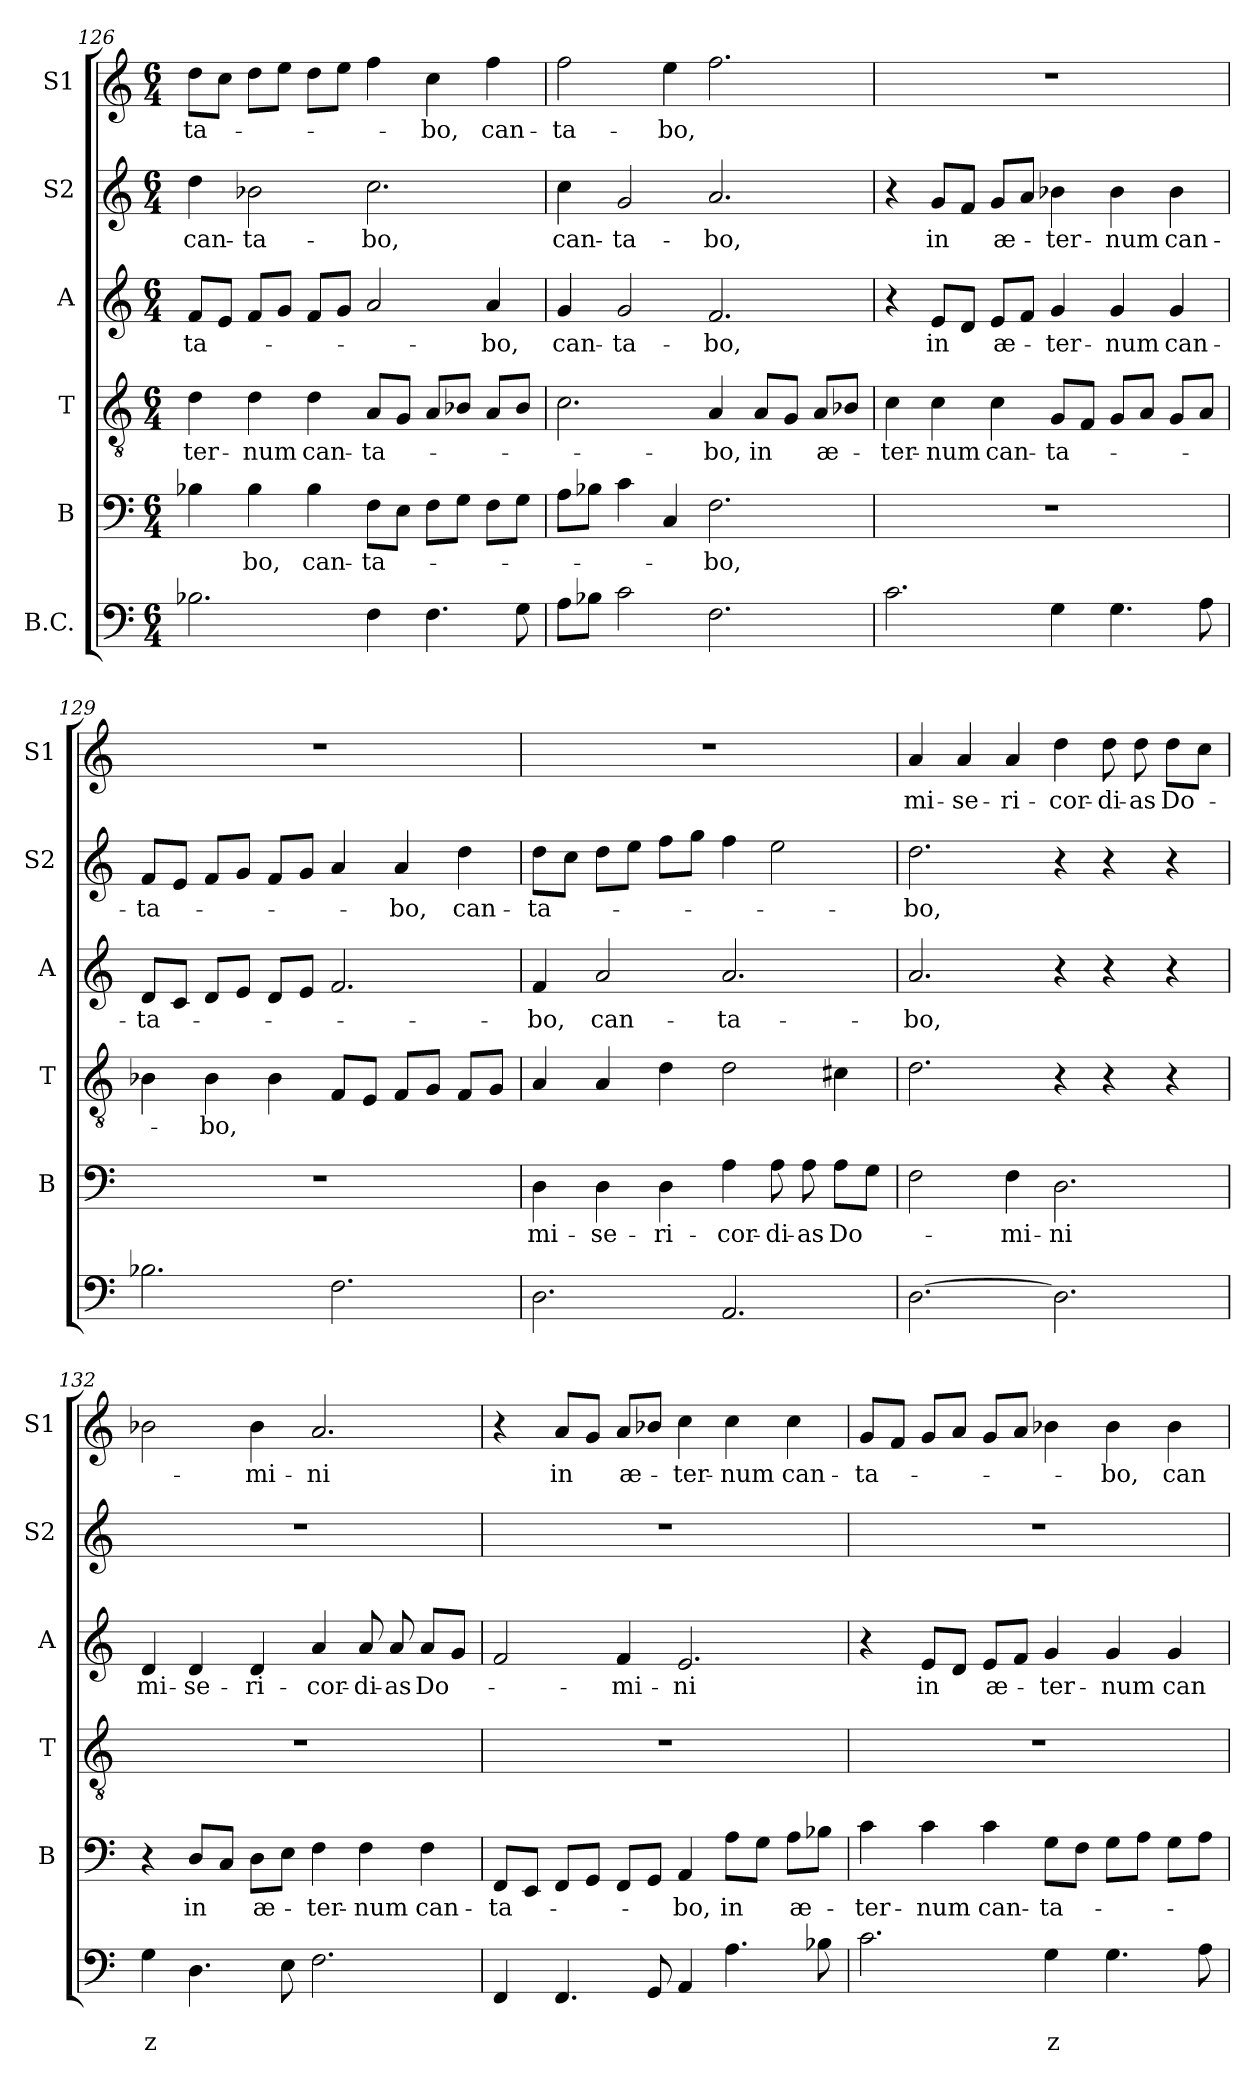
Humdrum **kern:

**kern	**text	**text	**kern	**text	**kern	**text	**kern	**text	**kern	**text	**kern	**text
*part6	*part6	*part6	*part5	*part5	*part4	*part4	*part3	*part3	*part2	*part2	*part1	*part1
*staff6	*staff6	*staff6	*staff5	*staff5	*staff4	*staff4	*staff3	*staff3	*staff2	*staff2	*staff1	*staff1
*I"B.C.	*	*	*I"B	*	*I"T	*	*I"A	*	*I"S2	*	*I"S1	*
*	*	*	*I'B	*	*I'T	*	*I'A	*	*I'S2	*	*I'S1	*
*clefF4	*	*	*clefF4	*	*clefGv2	*	*clefG2	*	*clefG2	*	*clefG2	*
*k[]	*	*	*k[]	*	*k[]	*	*k[]	*	*k[]	*	*k[]	*
*C:	*	*	*C:	*	*C:	*	*C:	*	*C:	*	*C:	*
*M6/4	*	*	*M6/4	*	*M6/4	*	*M6/4	*	*M6/4	*	*M6/4	*
=126	=126	=126	=126	=126	=126	=126	=126	=126	=126	=126	=126	=126
!	!	!	!	!	!	!LO:LY:b	!	!LO:LY:b	!	!LO:LY:b	!	!LO:LY:b
2.B-X\	.	.	4B-X\	.	4d\	-ter-	8f/L	-ta-	4dd\	can-	8dd\L	-ta-
.	.	.	.	.	.	.	8e/J	.	.	.	8cc\J	.
!	!	!	!	!LO:LY:b	!	!LO:LY:b	!	!	!	!LO:LY:b	!	!
.	.	.	4B-\	-bo,	4d\	-num	8f/L	.	2b-X\	-ta-	8dd\L	.
.	.	.	.	.	.	.	8g/J	.	.	.	8ee\J	.
!	!	!	!	!LO:LY:b	!	!LO:LY:b	!	!	!	!	!	!
.	.	.	4B-\	can-	4d\	can-	8f/L	.	.	.	8dd\L	.
.	.	.	.	.	.	.	8g/J	.	.	.	8ee\J	.
!	!	!	!	!LO:LY:b	!	!LO:LY:b	!	!	!	!LO:LY:b	!	!
4F\	.	.	8F\L	-ta-	8A/L	-ta-	2a/	.	2.cc\	-bo,	4ff\	.
.	.	.	8E\J	.	8G/J	.	.	.	.	.	.	.
!	!	!	!	!	!	!	!	!	!	!	!	!LO:LY:b
4.F\	.	.	8F\L	.	8A/L	.	.	.	.	.	4cc\	-bo,
.	.	.	8G\J	.	8B-X/J	.	.	.	.	.	.	.
!	!	!	!	!	!	!	!	!LO:LY:b	!	!	!	!LO:LY:b
.	.	.	8F\L	.	8A/L	.	4a/	-bo,	.	.	4ff\	can-
8G\	.	.	8G\J	.	8B-/J	.	.	.	.	.	.	.
!!LO:PB:g=z
=127	=127	=127	=127	=127	=127	=127	=127	=127	=127	=127	=127	=127
!	!	!	!	!	!	!	!	!LO:LY:b	!	!LO:LY:b	!	!LO:LY:b
8A\L	.	.	8A\L	.	2.c\	.	4g/	can-	4cc\	can-	2ff\	-ta-
8B-X\J	.	.	8B-X\J	.	.	.	.	.	.	.	.	.
!	!	!	!	!	!	!	!	!LO:LY:b	!	!LO:LY:b	!	!
2c\	.	.	4c\	.	.	.	2g/	-ta-	2g/	-ta-	.	.
!	!	!	!	!	!	!	!	!	!	!	!	!LO:LY:b
.	.	.	4C/	.	.	.	.	.	.	.	4ee\	-bo,
!	!	!	!	!LO:LY:b	!	!LO:LY:b	!	!LO:LY:b	!	!LO:LY:b	!	!
2.F\	.	.	2.F\	-bo,	4A/	-bo,	2.f/	-bo,	2.a/	-bo,	2.ff\	.
!	!	!	!	!	!	!LO:LY:b	!	!	!	!	!	!
.	.	.	.	.	8A/L	in	.	.	.	.	.	.
.	.	.	.	.	8G/J	.	.	.	.	.	.	.
!	!	!	!	!	!	!LO:LY:b	!	!	!	!	!	!
.	.	.	.	.	8A/L	æ-	.	.	.	.	.	.
.	.	.	.	.	8B-X/J	.	.	.	.	.	.	.
=128	=128	=128	=128	=128	=128	=128	=128	=128	=128	=128	=128	=128
!	!	!	!	!	!	!LO:LY:b	!	!	!	!	!	!
2.c\	.	.	1.r	.	4c\	-ter-	4r	.	4r	.	1.r	.
!	!	!	!	!	!	!LO:LY:b	!	!LO:LY:b	!	!LO:LY:b	!	!
.	.	.	.	.	4c\	-num	8e/L	in	8g/L	in	.	.
.	.	.	.	.	.	.	8d/J	.	8f/J	.	.	.
!	!	!	!	!	!	!LO:LY:b	!	!LO:LY:b	!	!LO:LY:b	!	!
.	.	.	.	.	4c\	can-	8e/L	æ-	8g/L	æ-	.	.
.	.	.	.	.	.	.	8f/J	.	8a/J	.	.	.
!	!	!	!	!	!	!LO:LY:b	!	!LO:LY:b	!	!LO:LY:b	!	!
4G\	.	.	.	.	8G/L	-ta-	4g/	-ter-	4b-X\	-ter-	.	.
.	.	.	.	.	8F/J	.	.	.	.	.	.	.
!	!	!	!	!	!	!	!	!LO:LY:b	!	!LO:LY:b	!	!
4.G\	.	.	.	.	8G/L	.	4g/	-num	4b-\	-num	.	.
.	.	.	.	.	8A/J	.	.	.	.	.	.	.
!	!	!	!	!	!	!	!	!LO:LY:b	!	!LO:LY:b	!	!
.	.	.	.	.	8G/L	.	4g/	can-	4b-\	can-	.	.
8A\	.	.	.	.	8A/J	.	.	.	.	.	.	.
=129	=129	=129	=129	=129	=129	=129	=129	=129	=129	=129	=129	=129
!	!	!	!	!	!	!	!	!LO:LY:b	!	!LO:LY:b	!	!
2.B-X\	.	.	1.r	.	4B-X\	.	8d/L	-ta-	8f/L	-ta-	1.r	.
.	.	.	.	.	.	.	8c/J	.	8e/J	.	.	.
!	!	!	!	!	!	!LO:LY:b	!	!	!	!	!	!
.	.	.	.	.	4B-\	-bo,	8d/L	.	8f/L	.	.	.
.	.	.	.	.	.	.	8e/J	.	8g/J	.	.	.
.	.	.	.	.	4B-\	.	8d/L	.	8f/L	.	.	.
.	.	.	.	.	.	.	8e/J	.	8g/J	.	.	.
2.F\	.	.	.	.	8F/L	.	2.f/	.	4a/	.	.	.
.	.	.	.	.	8E/J	.	.	.	.	.	.	.
!	!	!	!	!	!	!	!	!	!	!LO:LY:b	!	!
.	.	.	.	.	8F/L	.	.	.	4a/	-bo,	.	.
.	.	.	.	.	8G/J	.	.	.	.	.	.	.
!	!	!	!	!	!	!	!	!	!	!LO:LY:b	!	!
.	.	.	.	.	8F/L	.	.	.	4dd\	can-	.	.
.	.	.	.	.	8G/J	.	.	.	.	.	.	.
=130	=130	=130	=130	=130	=130	=130	=130	=130	=130	=130	=130	=130
!	!	!	!	!LO:LY:b	!	!	!	!LO:LY:b	!	!LO:LY:b	!	!
2.D\	.	.	4D\	mi-	4A/	.	4f/	-bo,	8dd\L	-ta-	1.r	.
.	.	.	.	.	.	.	.	.	8cc\J	.	.	.
!	!	!	!	!LO:LY:b	!	!	!	!LO:LY:b	!	!	!	!
.	.	.	4D\	-se-	4A/	.	2a/	can-	8dd\L	.	.	.
.	.	.	.	.	.	.	.	.	8ee\J	.	.	.
!	!	!	!	!LO:LY:b	!	!	!	!	!	!	!	!
.	.	.	4D\	-ri-	4d\	.	.	.	8ff\L	.	.	.
.	.	.	.	.	.	.	.	.	8gg\J	.	.	.
!	!	!	!	!LO:LY:b	!	!	!	!LO:LY:b	!	!	!	!
2.AA/	.	.	4A\	-cor-	2d\	.	2.a/	-ta-	4ff\	.	.	.
!	!	!	!	!LO:LY:b	!	!	!	!	!	!	!	!
.	.	.	8A\	-di-	.	.	.	.	2ee\	.	.	.
!	!	!	!	!LO:LY:b	!	!	!	!	!	!	!	!
.	.	.	8A\	-as	.	.	.	.	.	.	.	.
!	!	!	!	!LO:LY:b	!	!	!	!	!	!	!	!
.	.	.	8A\L	Do-	4c#X\	.	.	.	.	.	.	.
.	.	.	8G\J	.	.	.	.	.	.	.	.	.
!!LO:LB:g=z
=131	=131	=131	=131	=131	=131	=131	=131	=131	=131	=131	=131	=131
!	!	!	!	!	!	!	!	!LO:LY:b	!	!LO:LY:b	!	!LO:LY:b
[2.D\	.	.	2F\	.	2.d\	.	2.a/	-bo,	2.dd\	-bo,	4a/	mi-
!	!	!	!	!	!	!	!	!	!	!	!	!LO:LY:b
.	.	.	.	.	.	.	.	.	.	.	4a/	-se-
!	!	!	!	!LO:LY:b	!	!	!	!	!	!	!	!LO:LY:b
.	.	.	4F\	-mi-	.	.	.	.	.	.	4a/	-ri-
!	!	!	!	!LO:LY:b	!	!	!	!	!	!	!	!LO:LY:b
2.D\]	.	.	2.D\	-ni	4r	.	4r	.	4r	.	4dd\	-cor-
!	!	!	!	!	!	!	!	!	!	!	!	!LO:LY:b
.	.	.	.	.	4r	.	4r	.	4r	.	8dd\	-di-
!	!	!	!	!	!	!	!	!	!	!	!	!LO:LY:b
.	.	.	.	.	.	.	.	.	.	.	8dd\	-as
!	!	!	!	!	!	!	!	!	!	!	!	!LO:LY:b
.	.	.	.	.	4r	.	4r	.	4r	.	8dd\L	Do-
.	.	.	.	.	.	.	.	.	.	.	8cc\J	.
=132	=132	=132	=132	=132	=132	=132	=132	=132	=132	=132	=132	=132
!	!	!LO:LY:b	!	!	!	!	!	!LO:LY:b	!	!	!	!
4G\	.	z	4r	.	1.r	.	4d/	mi-	1.r	.	2b-X\	.
!	!	!	!	!LO:LY:b	!	!	!	!LO:LY:b	!	!	!	!
4.D\	.	.	8D/L	in	.	.	4d/	-se-	.	.	.	.
.	.	.	8C/J	.	.	.	.	.	.	.	.	.
!	!	!	!	!LO:LY:b	!	!	!	!LO:LY:b	!	!	!	!LO:LY:b
.	.	.	8D\L	æ-	.	.	4d/	-ri-	.	.	4b-\	-mi-
8E\	.	.	8E\J	.	.	.	.	.	.	.	.	.
!	!	!	!	!LO:LY:b	!	!	!	!LO:LY:b	!	!	!	!LO:LY:b
2.F\	.	.	4F\	-ter-	.	.	4a/	-cor-	.	.	2.a/	-ni
!	!	!	!	!LO:LY:b	!	!	!	!LO:LY:b	!	!	!	!
.	.	.	4F\	-num	.	.	8a/	-di-	.	.	.	.
!	!	!	!	!	!	!	!	!LO:LY:b	!	!	!	!
.	.	.	.	.	.	.	8a/	-as	.	.	.	.
!	!	!	!	!LO:LY:b	!	!	!	!LO:LY:b	!	!	!	!
.	.	.	4F\	can-	.	.	8a/L	Do-	.	.	.	.
.	.	.	.	.	.	.	8g/J	.	.	.	.	.
=133	=133	=133	=133	=133	=133	=133	=133	=133	=133	=133	=133	=133
!	!	!	!	!LO:LY:b	!	!	!	!	!	!	!	!
4FF/	.	.	8FF/L	-ta-	1.r	.	2f/	.	1.r	.	4r	.
.	.	.	8EE/J	.	.	.	.	.	.	.	.	.
!	!	!	!	!	!	!	!	!	!	!	!	!LO:LY:b
4.FF/	.	.	8FF/L	.	.	.	.	.	.	.	8a/L	in
.	.	.	8GG/J	.	.	.	.	.	.	.	8g/J	.
!	!	!	!	!	!	!	!	!LO:LY:b	!	!	!	!LO:LY:b
.	.	.	8FF/L	.	.	.	4f/	-mi-	.	.	8a/L	æ-
8GG/	.	.	8GG/J	.	.	.	.	.	.	.	8b-X/J	.
!	!	!	!	!LO:LY:b	!	!	!	!LO:LY:b	!	!	!	!LO:LY:b
4AA/	.	.	4AA/	-bo,	.	.	2.e/	-ni	.	.	4cc\	-ter-
!	!	!	!	!LO:LY:b	!	!	!	!	!	!	!	!LO:LY:b
4.A\	.	.	8A\L	in	.	.	.	.	.	.	4cc\	-num
.	.	.	8G\J	.	.	.	.	.	.	.	.	.
!	!	!	!	!LO:LY:b	!	!	!	!	!	!	!	!LO:LY:b
.	.	.	8A\L	æ-	.	.	.	.	.	.	4cc\	can-
8B-X\	.	.	8B-X\J	.	.	.	.	.	.	.	.	.
=134	=134	=134	=134	=134	=134	=134	=134	=134	=134	=134	=134	=134
!	!	!	!	!LO:LY:b	!	!	!	!	!	!	!	!LO:LY:b
2.c\	.	.	4c\	-ter-	1.r	.	4r	.	1.r	.	8g/L	-ta-
.	.	.	.	.	.	.	.	.	.	.	8f/J	.
!	!	!	!	!LO:LY:b	!	!	!	!LO:LY:b	!	!	!	!
.	.	.	4c\	-num	.	.	8e/L	in	.	.	8g/L	.
.	.	.	.	.	.	.	8d/J	.	.	.	8a/J	.
!	!	!	!	!LO:LY:b	!	!	!	!LO:LY:b	!	!	!	!
.	.	.	4c\	can-	.	.	8e/L	æ-	.	.	8g/L	.
.	.	.	.	.	.	.	8f/J	.	.	.	8a/J	.
!	!	!LO:LY:b	!	!LO:LY:b	!	!	!	!LO:LY:b	!	!	!	!
4G\	.	z	8G\L	-ta-	.	.	4g/	-ter-	.	.	4b-X\	.
.	.	.	8F\J	.	.	.	.	.	.	.	.	.
!	!	!	!	!	!	!	!	!LO:LY:b	!	!	!	!LO:LY:b
4.G\	.	.	8G\L	.	.	.	4g/	-num	.	.	4b-\	-bo,
.	.	.	8A\J	.	.	.	.	.	.	.	.	.
!	!	!	!	!	!	!	!	!LO:LY:b	!	!	!	!LO:LY:b
.	.	.	8G\L	.	.	.	4g/	can-	.	.	4b-\	can-
8A\	.	.	8A\J	.	.	.	.	.	.	.	.	.
=	=	=	=	=	=	=	=	=	=	=	=	=
*-	*-	*-	*-	*-	*-	*-	*-	*-	*-	*-	*-	*-
